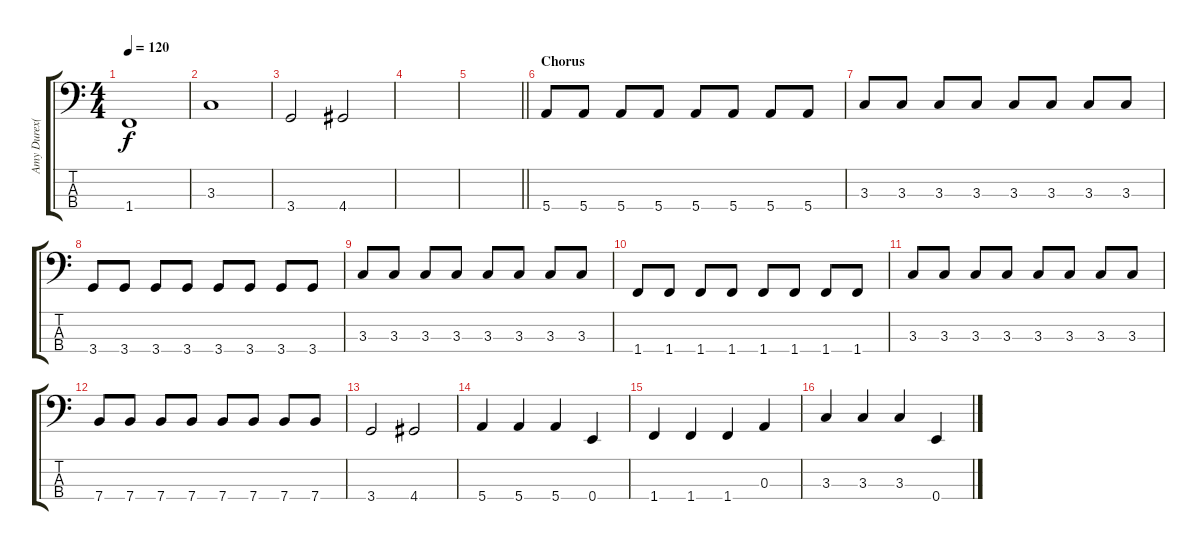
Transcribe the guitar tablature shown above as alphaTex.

\track ("Amy Durex(Bass)" "Amy Durex(") {instrument electricbassfinger}
\staff {score tabs}
\tuning (G2 D2 A1 E1) {hide}
\ts (4 4)
\tempo 120
\clef f4
\ks c
1.4.1{dy f} |
3.3.1 |
3.4.2 4.4.2 |
|
\barLineRight lightlight
|
\section ("" "Chorus")
5.4.8 5.4.8 5.4.8 5.4.8 5.4.8 5.4.8 5.4.8 5.4.8 |
3.3.8 3.3.8 3.3.8 3.3.8 3.3.8 3.3.8 3.3.8 3.3.8 |
3.4.8 3.4.8 3.4.8 3.4.8 3.4.8 3.4.8 3.4.8 3.4.8 |
3.3.8 3.3.8 3.3.8 3.3.8 3.3.8 3.3.8 3.3.8 3.3.8 |
1.4.8 1.4.8 1.4.8 1.4.8 1.4.8 1.4.8 1.4.8 1.4.8 |
3.3.8 3.3.8 3.3.8 3.3.8 3.3.8 3.3.8 3.3.8 3.3.8 |
7.4.8 7.4.8 7.4.8 7.4.8 7.4.8 7.4.8 7.4.8 7.4.8 |
3.4.2 4.4.2 |
5.4.4 5.4.4 5.4.4 0.4.4 |
1.4.4 1.4.4 1.4.4 0.3.4 |
3.3.4 3.3.4 3.3.4 0.4.4
